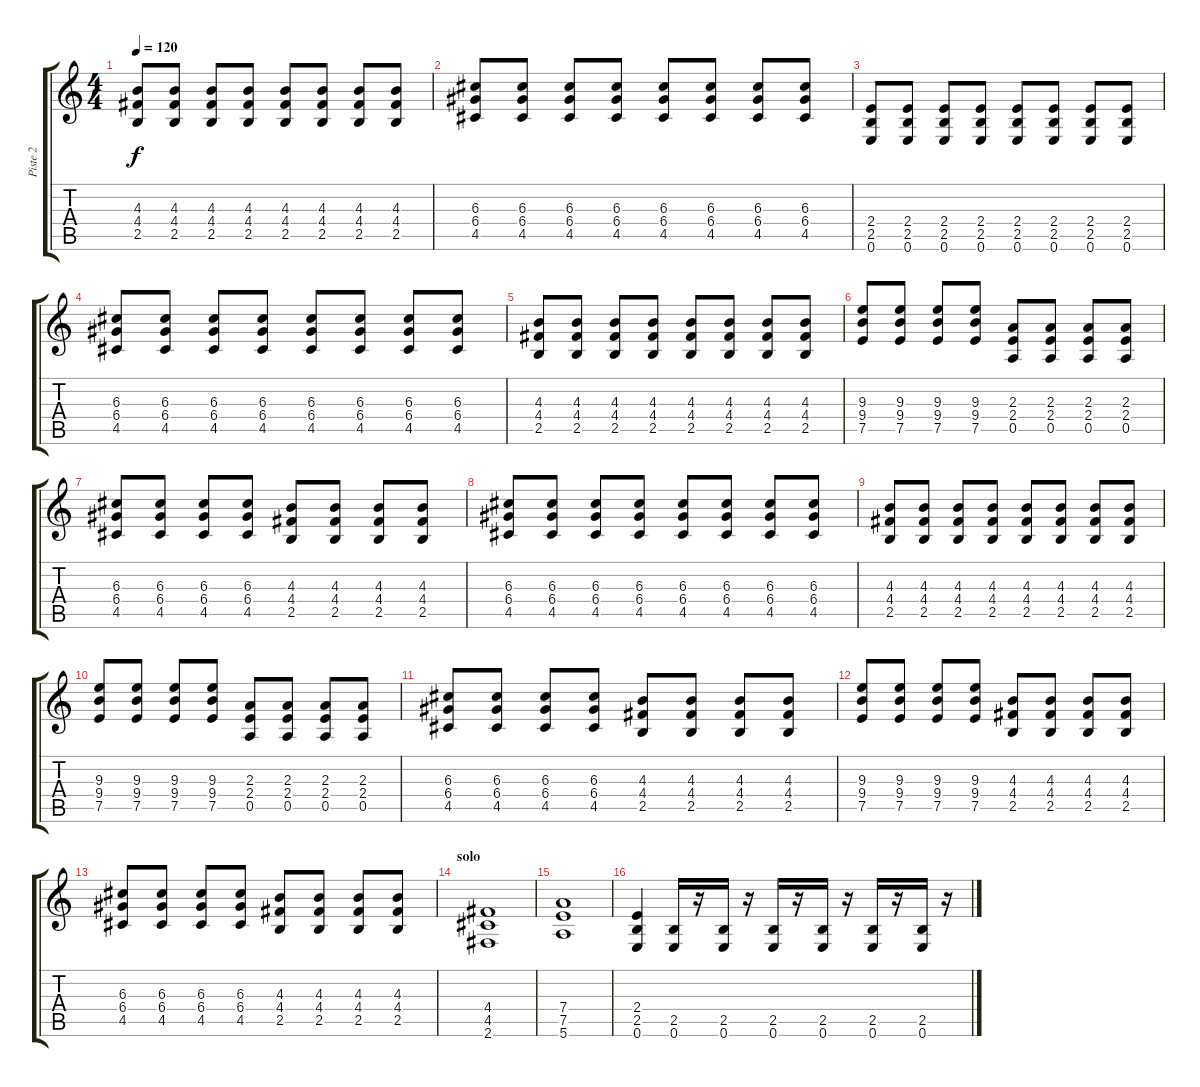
\track ("Piste 2" "Piste 2") {instrument distortionguitar}
\staff {score tabs}
\tuning (E4 B3 G3 D3 A2 E2) {hide}
\ts (4 4)
\tempo 120
\clef g2
\ks c
(4.3 4.4 2.5).8{dy f} (4.3 4.4 2.5).8 (4.3 4.4 2.5).8 (4.3 4.4 2.5).8 (4.3 4.4 2.5).8 (4.3 4.4 2.5).8 (4.3 4.4 2.5).8 (4.3 4.4 2.5).8 |
(6.3 6.4 4.5).8{instrument distortionguitar} (6.3 6.4 4.5).8 (6.3 6.4 4.5).8 (6.3 6.4 4.5).8 (6.3 6.4 4.5).8 (6.3 6.4 4.5).8 (6.3 6.4 4.5).8 (6.3 6.4 4.5).8 |
(2.4 2.5 0.6).8 (2.4 2.5 0.6).8 (2.4 2.5 0.6).8 (2.4 2.5 0.6).8 (2.4 2.5 0.6).8 (2.4 2.5 0.6).8 (2.4 2.5 0.6).8 (2.4 2.5 0.6).8 |
(6.3 6.4 4.5).8 (6.3 6.4 4.5).8 (6.3 6.4 4.5).8 (6.3 6.4 4.5).8 (6.3 6.4 4.5).8 (6.3 6.4 4.5).8 (6.3 6.4 4.5).8 (6.3 6.4 4.5).8 |
(4.3 4.4 2.5).8 (4.3 4.4 2.5).8 (4.3 4.4 2.5).8 (4.3 4.4 2.5).8 (4.3 4.4 2.5).8 (4.3 4.4 2.5).8 (4.3 4.4 2.5).8 (4.3 4.4 2.5).8 |
(9.3 9.4 7.5).8 (9.3 9.4 7.5).8 (9.3 9.4 7.5).8 (9.3 9.4 7.5).8 (2.3 2.4 0.5).8 (2.3 2.4 0.5).8 (2.3 2.4 0.5).8 (2.3 2.4 0.5).8 |
(6.3 6.4 4.5).8 (6.3 6.4 4.5).8 (6.3 6.4 4.5).8 (6.3 6.4 4.5).8 (4.3 4.4 2.5).8 (4.3 4.4 2.5).8 (4.3 4.4 2.5).8 (4.3 4.4 2.5).8 |
(6.3 6.4 4.5).8 (6.3 6.4 4.5).8 (6.3 6.4 4.5).8 (6.3 6.4 4.5).8 (6.3 6.4 4.5).8 (6.3 6.4 4.5).8 (6.3 6.4 4.5).8 (6.3 6.4 4.5).8 |
(4.3 4.4 2.5).8 (4.3 4.4 2.5).8 (4.3 4.4 2.5).8 (4.3 4.4 2.5).8 (4.3 4.4 2.5).8 (4.3 4.4 2.5).8 (4.3 4.4 2.5).8 (4.3 4.4 2.5).8 |
(9.3 9.4 7.5).8 (9.3 9.4 7.5).8 (9.3 9.4 7.5).8 (9.3 9.4 7.5).8 (2.3 2.4 0.5).8 (2.3 2.4 0.5).8 (2.3 2.4 0.5).8 (2.3 2.4 0.5).8 |
(6.3 6.4 4.5).8 (6.3 6.4 4.5).8 (6.3 6.4 4.5).8 (6.3 6.4 4.5).8 (4.3 4.4 2.5).8 (4.3 4.4 2.5).8 (4.3 4.4 2.5).8 (4.3 4.4 2.5).8 |
(9.3 9.4 7.5).8 (9.3 9.4 7.5).8 (9.3 9.4 7.5).8 (9.3 9.4 7.5).8 (4.3 4.4 2.5).8 (4.3 4.4 2.5).8 (4.3 4.4 2.5).8 (4.3 4.4 2.5).8 |
(6.3 6.4 4.5).8 (6.3 6.4 4.5).8 (6.3 6.4 4.5).8 (6.3 6.4 4.5).8 (4.3 4.4 2.5).8 (4.3 4.4 2.5).8 (4.3 4.4 2.5).8 (4.3 4.4 2.5).8 |
\section ("" "solo")
(4.4 4.5 2.6).1 |
(7.4 7.5 5.6).1 |
(2.4 2.5 0.6).4 (2.5 0.6).16 r.16 (2.5 0.6).16 r.16 (2.5 0.6).16 r.16 (2.5 0.6).16 r.16 (2.5 0.6).16 r.16 (2.5 0.6).16 r.16
